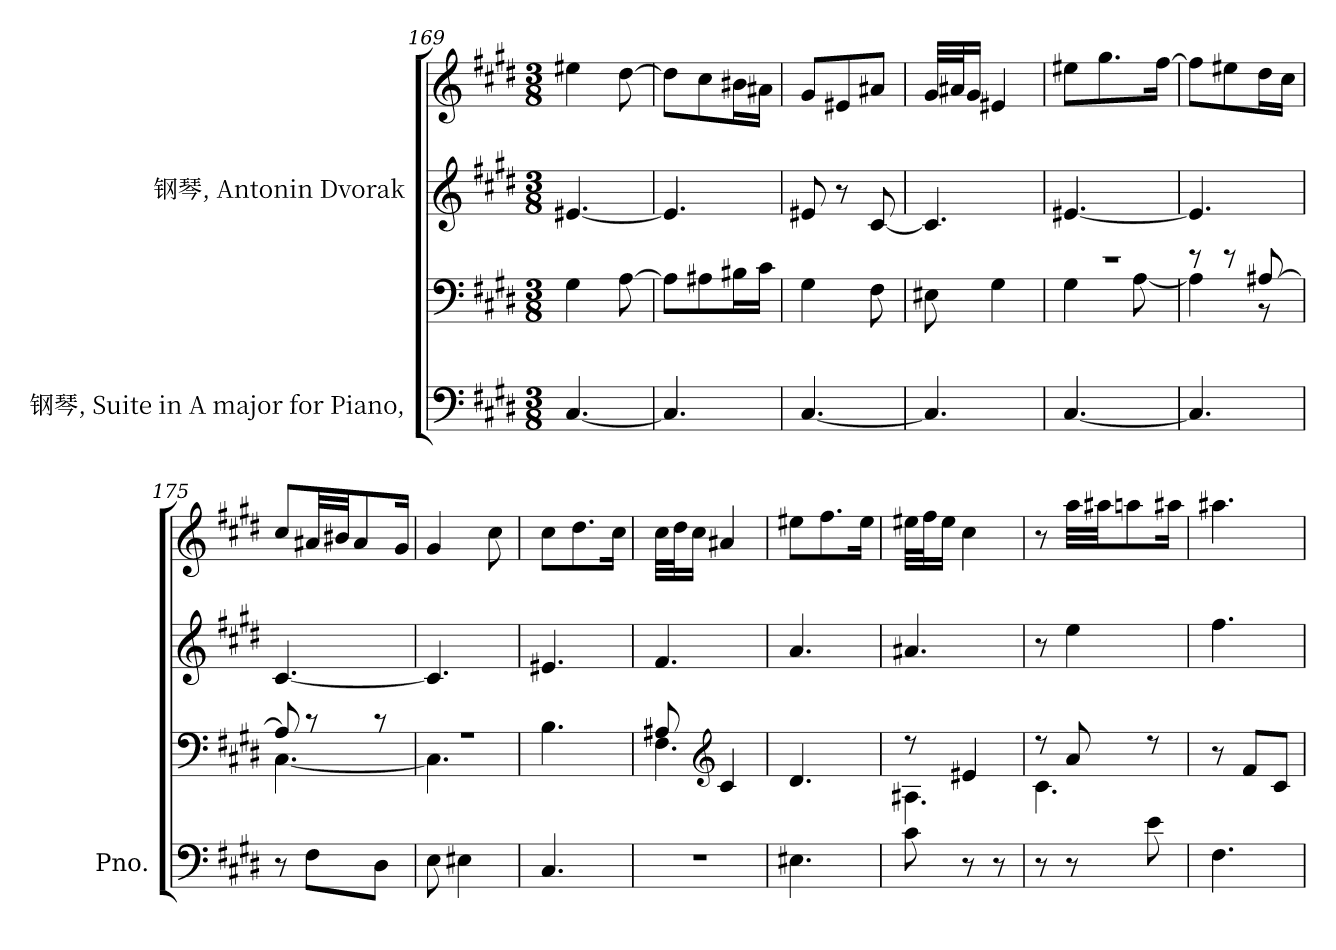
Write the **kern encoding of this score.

**kern	**kern	**kern	**kern
*part2	*part2	*part1	*part1
*staff4	*staff3	*staff2	*staff1
*I"钢琴, Suite in A major for Piano,	*	*I"钢琴, Antonin Dvorak	*
*I'Pno.	*	*	*
!!LO:LB:g=z
*clefF4	*clefF4	*clefG2	*clefG2
*k[f#c#g#d#]	*k[f#c#g#d#]	*k[f#c#g#d#]	*k[f#c#g#d#]
*M3/8	*M3/8	*M3/8	*M3/8
=169	=169	=169	=169
[4.C#/	4G#\	[4.e#X/	4ee#X\
.	[8A\	.	[8dd#\
=170	=170	=170	=170
4.C#/]	8A\L]	4.e#/]	8dd#\L]
.	8A#X\	.	8cc#\
.	16B#X\L	.	16b#X\L
.	16c#\JJ	.	16a#X\JJ
=171	=171	=171	=171
[4.C#/	4G#\	8e#X/	8g#/L
.	.	8r	8e#X/
.	8F#\	[8c#/	8a#X/J
=172	=172	=172	=172
4.C#/]	8E#X\	4.c#/]	32g#/LLL
.	.	.	32a#X/J
.	.	.	16g#/JJ
*	*	*	*MM80
.	4G#\	.	4e#X/
=173	=173	=173	=173
*	*	*	*MM95
*	*^	*	*
[4.C#/	4.r	4G#\	[4.e#X/	8ee#X\L
.	.	.	.	8.gg#\
.	.	[8A\	.	.
.	.	.	.	[16ff#\Jk
=174	=174	=174	=174	=174
4.C#/]	8r	4A\]	4.e#/]	8ff#\L]
.	8r	.	.	8ee#X\
.	[8A#X/	8r	.	16dd#\L
.	.	.	.	16cc#\JJ
!!LO:PB:g=z
=175	=175	=175	=175	=175
8r	8A#/]	[4.C#\	[4.c#/	8cc#/L
8F#\L	8r	.	.	32a#X/LL
.	.	.	.	32b#X/JJ
.	.	.	.	8a#/
8D#\J	8r	.	.	.
.	.	.	.	16g#/Jk
=176	=176	=176	=176	=176
8E\	4.r	4.C#\]	4.c#/]	4g#/
4E#X\	.	.	.	.
.	.	.	.	8cc#\
*	*v	*v	*	*
=177	=177	=177	=177
4.C#/	4.B\	4.e#X/	8cc#\L
.	.	.	8.dd#\
.	.	.	16cc#\Jk
=178	=178	=178	=178
*	*^	*	*
4.r	8A#X/	4.F#\	4.f#/	32cc#\LLL
.	.	.	.	32dd#\J
.	.	.	.	16cc#\JJ
*	*clefG2	*	*	*
*	*	*	*	*MM87
.	4c#/	.	.	4a#X/
*	*v	*v	*	*
=179	=179	=179	=179
*	*	*	*MM95
4.E#X\	4.d#/	4.a/	8ee#X\L
.	.	.	8.ff#\
.	.	.	16ee#\Jk
=180	=180	=180	=180
*	*^	*	*
8c#\	8r	4.A#X\	4.a#X/	32ee#X\LLL
.	.	.	.	32ff#\J
.	.	.	.	16ee#\JJ
8r	4e#X/	.	.	4cc#\
8r	.	.	.	.
!!LO:LB:g=z
=181	=181	=181	=181	=181
8r	8r	4.c#\	8r	8r
8r	8a/	.	4ee\	32aa\LLL
.	.	.	.	32aa#X\JJ
.	.	.	.	8aan\
8e\	8r	.	.	.
.	.	.	.	16aa#X\Jk
*	*v	*v	*	*
=182	=182	=182	=182
4.F#\	8r	4.ff#\	4.aa#X\
.	8f#/L	.	.
.	8c#/J	.	.
=	=	=	=
*-	*-	*-	*-
